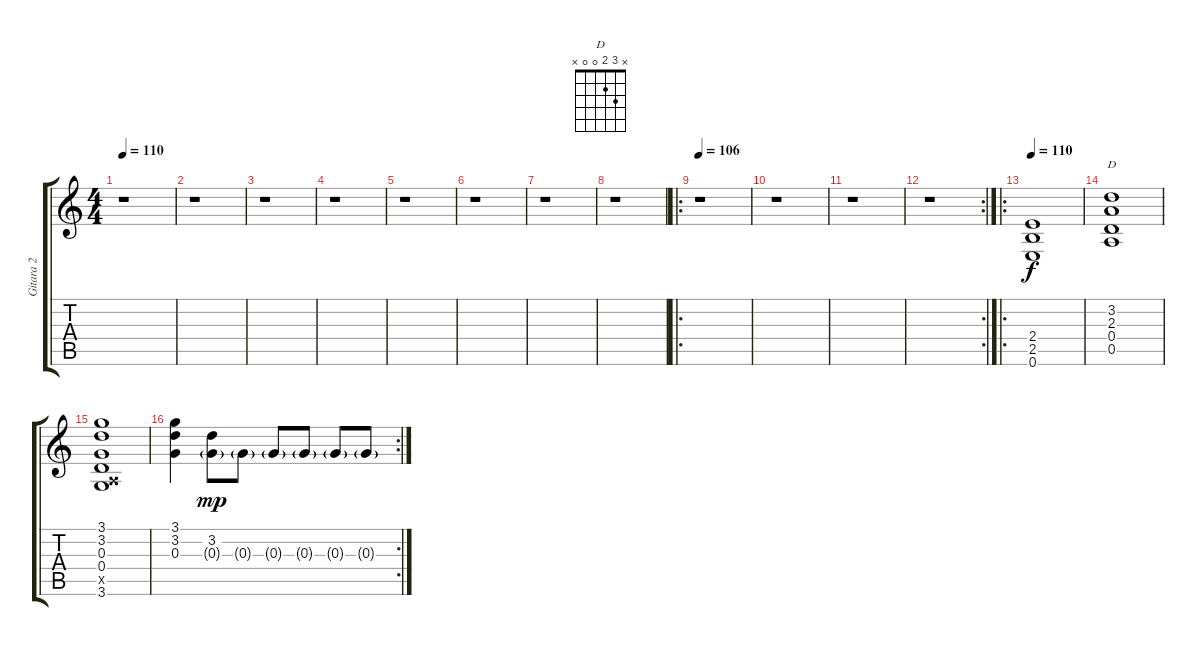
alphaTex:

\track ("Gitara 2" "Gitara 2") {instrument overdrivenguitar}
\staff {score tabs}
\tuning (E4 B3 G3 D3 A2 E2) {hide}
\chord ("D" x 3 2 0 0 x)
\ts (4 4)
\tempo 110
\clef g2
\ks c
r.1{dy f instrument overdrivenguitar} |
r.1 |
r.1 |
r.1 |
r.1 |
r.1 |
r.1 |
r.1 |
\ro
\tempo 106
r.1 |
r.1 |
r.1 |
\rc 2
r.1 |
\ro
\tempo 110
(2.4 2.5 0.6).1 |
(3.2 2.3 0.4 0.5).1{ch "D"} |
(3.1 3.2 0.3 0.4 0.5{x} 3.6).1 |
\rc 2
(3.1 3.2 0.3).4 (3.2 0.3{g}).8{dy mp} 0.3{g}.8 0.3{g}.8 0.3{g}.8 0.3{g}.8 0.3{g}.8
